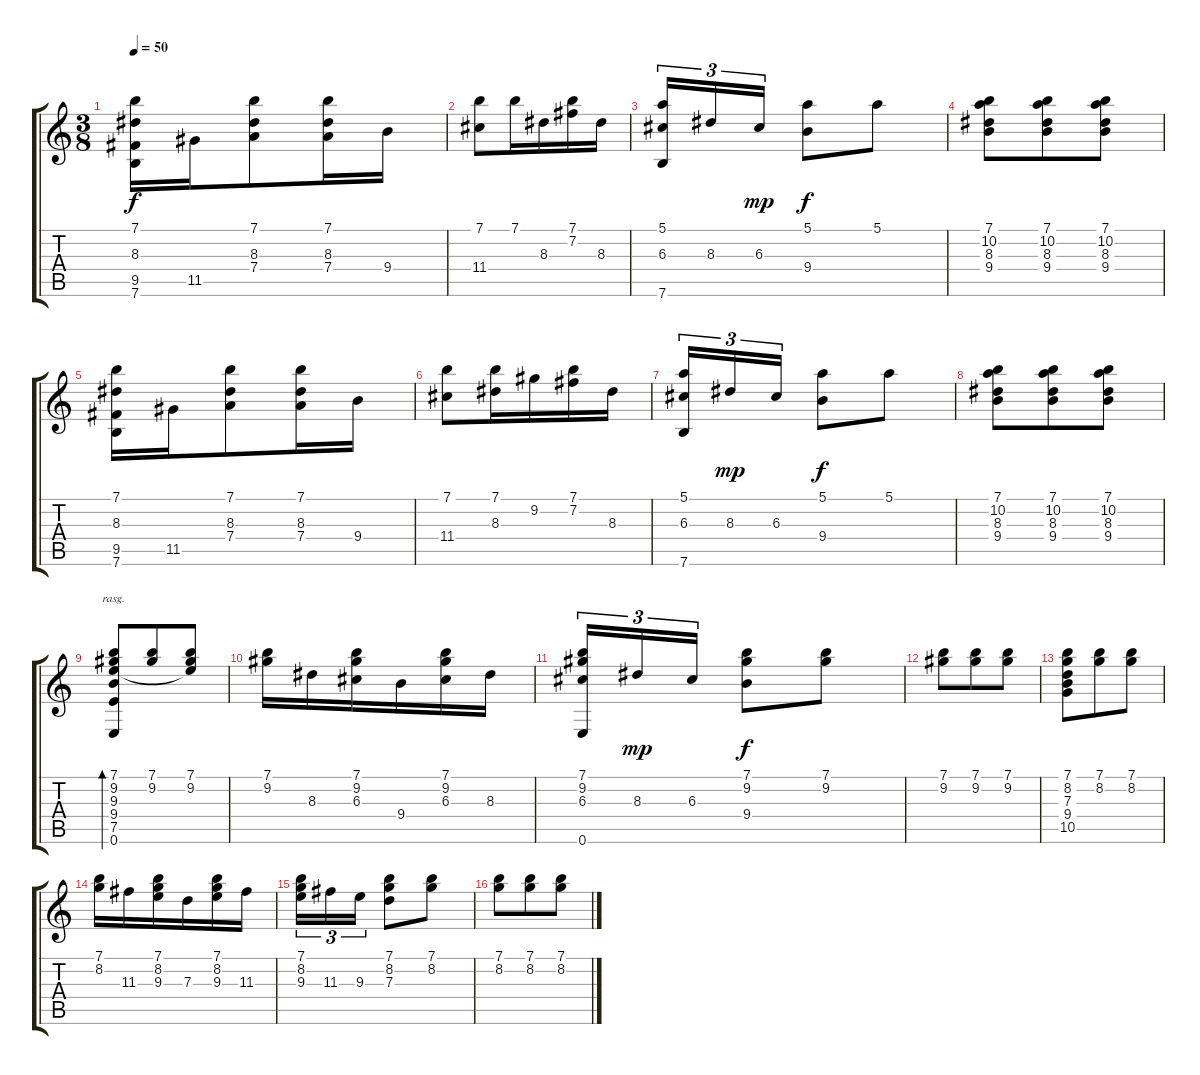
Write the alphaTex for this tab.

\track "" {instrument acousticguitarnylon}
\staff {score tabs}
\tuning (E4 B3 G3 D3 A2 E2) {hide}
\ts (3 8)
\tempo 50
\clef g2
\ks c
(7.1 8.3 9.5 7.6).16{dy f} 11.5.16 (7.1 8.3 7.4).8 (7.1 8.3 7.4).16 9.4.16 |
(7.1 11.4).8 7.1.16 8.3.16 (7.1 7.2).16 8.3.16 |
(5.1 6.3 7.6).16{tu (3 2)} 8.3.16{tu (3 2)} 6.3.16{tu (3 2) dy mp} (5.1 9.4).8{dy f} 5.1.8 |
(7.1 10.2 8.3 9.4).8 (7.1 10.2 8.3 9.4).8 (7.1 10.2 8.3 9.4).8 |
(7.1 8.3 9.5 7.6).16 11.5.16 (7.1 8.3 7.4).8 (7.1 8.3 7.4).16 9.4.16 |
(7.1 11.4).8 (7.1 8.3).16 9.2.16 (7.1 7.2).16 8.3.16 |
(5.1 6.3 7.6).16{tu (3 2)} 8.3.16{tu (3 2) dy mp} 6.3.16{tu (3 2)} (5.1 9.4).8{dy f} 5.1.8 |
(7.1 10.2 8.3 9.4).8 (7.1 10.2 8.3 9.4).8 (7.1 10.2 8.3 9.4).8 |
(7.1 9.2 9.3 9.4 7.5 0.6).8{bd 60 rasg ii} (7.1 9.2).8 (7.1 9.2 9.3{t}).8 |
(7.1 9.2).16 8.3.16 (7.1 9.2 6.3).16 9.4.16 (7.1 9.2 6.3).16 8.3.16 |
(7.1 9.2 6.3 0.6).16{tu (3 2)} 8.3.16{tu (3 2) dy mp} 6.3.16{tu (3 2)} (7.1 9.2 9.4).8{dy f} (7.1 9.2).8 |
(7.1 9.2).8 (7.1 9.2).8 (7.1 9.2).8 |
(7.1 8.2 7.3 9.4 10.5).8 (7.1 8.2).8 (7.1 8.2).8 |
(7.1 8.2).16 11.3.16 (7.1 8.2 9.3).16 7.3.16 (7.1 8.2 9.3).16 11.3.16 |
(7.1 8.2 9.3).16{tu (3 2)} 11.3.16{tu (3 2)} 9.3.16{tu (3 2)} (7.1 8.2 7.3).8 (7.1 8.2).8 |
(7.1 8.2).8 (7.1 8.2).8 (7.1 8.2).8
